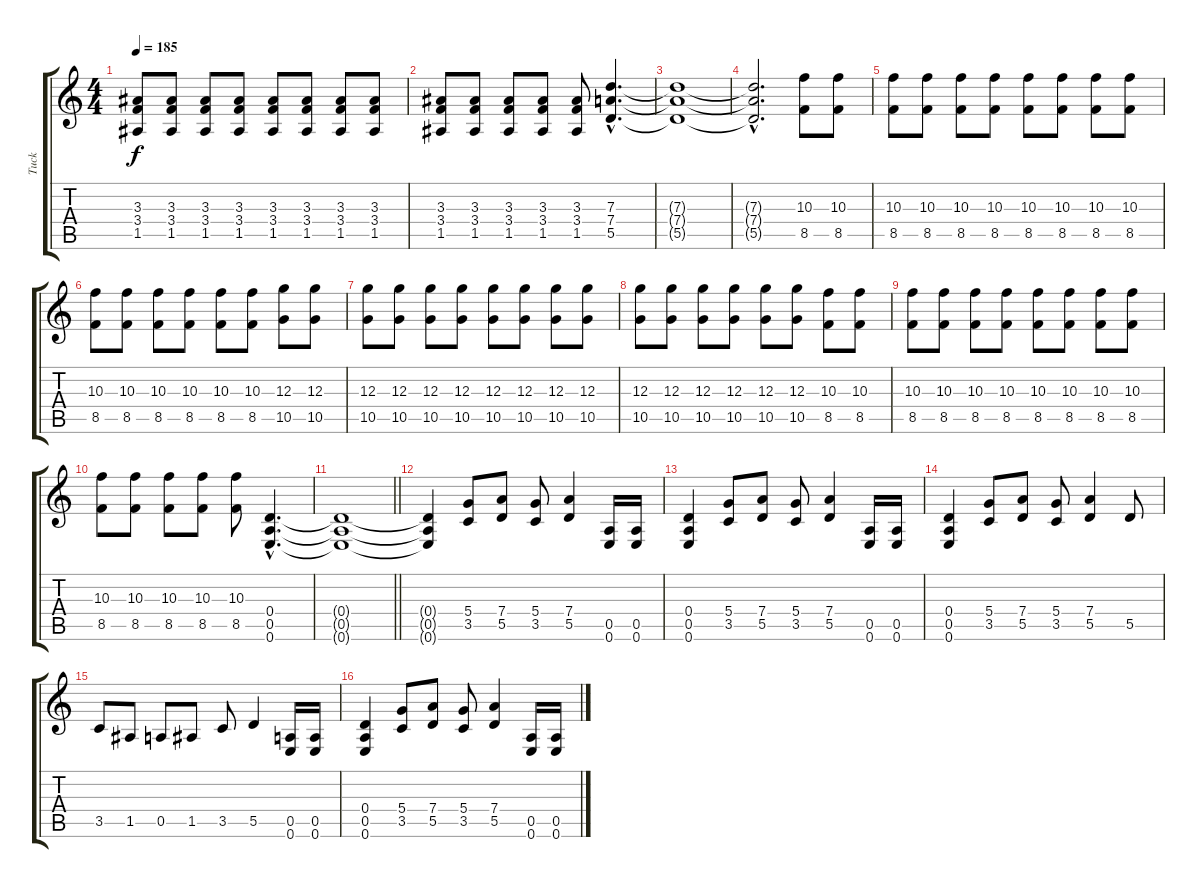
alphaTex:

\track ("Tuck" "Tuck") {instrument distortionguitar}
\staff {score tabs}
\tuning (E4 B3 G3 D3 A2 E2) {hide}
\ts (4 4)
\tempo 185
\clef g2
\ks c
(3.3 3.4 1.5).8{dy f} (3.3 3.4 1.5).8 (3.3 3.4 1.5).8 (3.3 3.4 1.5).8 (3.3 3.4 1.5).8 (3.3 3.4 1.5).8 (3.3 3.4 1.5).8 (3.3 3.4 1.5).8 |
(3.3 3.4 1.5).8 (3.3 3.4 1.5).8 (3.3 3.4 1.5).8 (3.3 3.4 1.5).8 (3.3 3.4 1.5).8 (7.3{hac} 7.4{hac} 5.5{hac}).4{d} |
(7.3{t} 7.4{t} 5.5{t}).1 |
(7.3{hac t} 7.4{hac t} 5.5{hac t}).2{d} (10.3 8.5).8 (10.3 8.5).8 |
(10.3 8.5).8 (10.3 8.5).8 (10.3 8.5).8 (10.3 8.5).8 (10.3 8.5).8 (10.3 8.5).8 (10.3 8.5).8 (10.3 8.5).8 |
(10.3 8.5).8 (10.3 8.5).8 (10.3 8.5).8 (10.3 8.5).8 (10.3 8.5).8 (10.3 8.5).8 (12.3 10.5).8 (12.3 10.5).8 |
(12.3 10.5).8 (12.3 10.5).8 (12.3 10.5).8 (12.3 10.5).8 (12.3 10.5).8 (12.3 10.5).8 (12.3 10.5).8 (12.3 10.5).8 |
(12.3 10.5).8 (12.3 10.5).8 (12.3 10.5).8 (12.3 10.5).8 (12.3 10.5).8 (12.3 10.5).8 (10.3 8.5).8 (10.3 8.5).8 |
(10.3 8.5).8 (10.3 8.5).8 (10.3 8.5).8 (10.3 8.5).8 (10.3 8.5).8 (10.3 8.5).8 (10.3 8.5).8 (10.3 8.5).8 |
(10.3 8.5).8 (10.3 8.5).8 (10.3 8.5).8 (10.3 8.5).8 (10.3 8.5).8 (0.4{hac} 0.5{hac} 0.6{hac}).4{d} |
\barLineRight lightlight
(0.4{t} 0.5{t} 0.6{t}).1 |
(0.4{t} 0.5{t} 0.6{t}).4 (5.4 3.5).8 (7.4 5.5).8 (5.4 3.5).8 (7.4 5.5).4 (0.5 0.6).16 (0.5 0.6).16 |
(0.4 0.5 0.6).4 (5.4 3.5).8 (7.4 5.5).8 (5.4 3.5).8 (7.4 5.5).4 (0.5 0.6).16 (0.5 0.6).16 |
(0.4 0.5 0.6).4 (5.4 3.5).8 (7.4 5.5).8 (5.4 3.5).8 (7.4 5.5).4 5.5.8 |
3.5.8 1.5.8 0.5.8 1.5.8 3.5.8 5.5.4 (0.5 0.6).16 (0.5 0.6).16 |
(0.4 0.5 0.6).4 (5.4 3.5).8 (7.4 5.5).8 (5.4 3.5).8 (7.4 5.5).4 (0.5 0.6).16 (0.5 0.6).16
